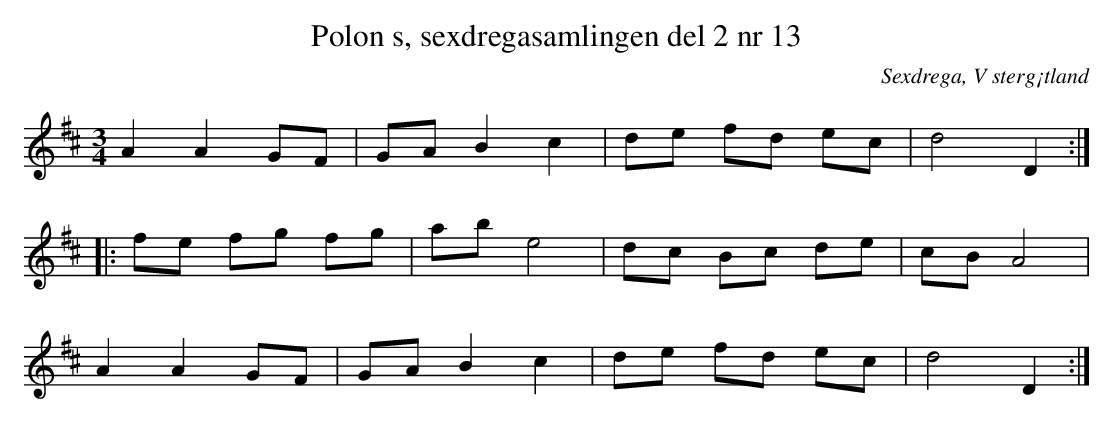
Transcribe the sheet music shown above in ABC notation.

X:1
T: Polon s, sexdregasamlingen del 2 nr 13
O: Sexdrega, V sterg¡tland
M:3/4
L:1/8
K:D
A2 A2 GF | GA B2 c2 | de fd ec | d4 D2 ::
fe fg fg | ab e4 | dc Bc de | cB A4 |
A2 A2 GF | GA B2 c2 | de fd ec | d4 D2 :|
